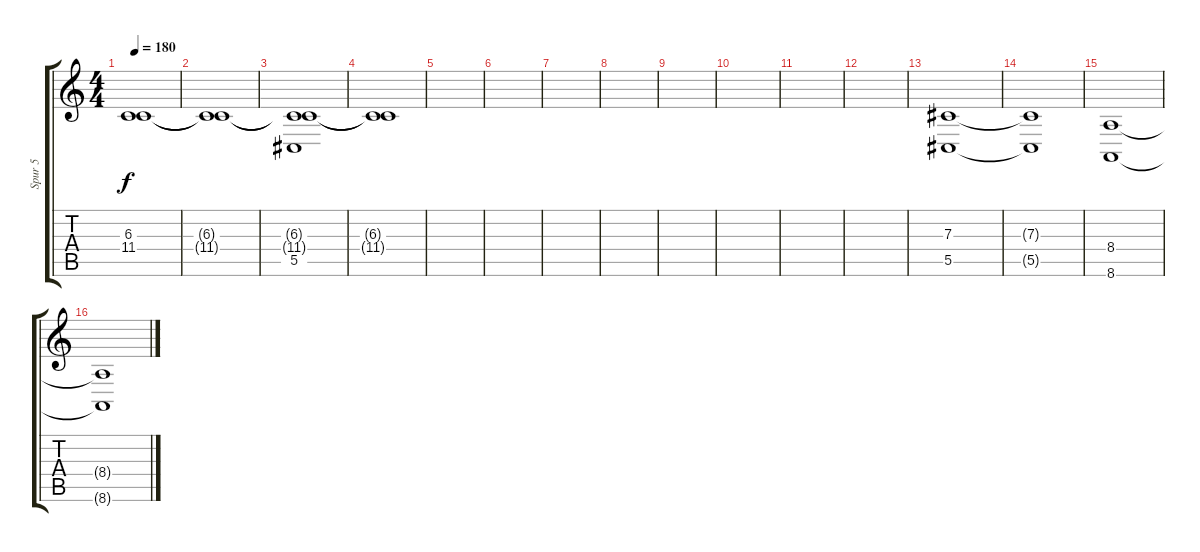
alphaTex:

\track ("Spur 5" "Spur 5") {instrument lead1square}
\staff {score tabs}
\tuning (Eb4 Bb3 Gb3 Db3 Ab2 Db2) {hide}
\ts (4 4)
\tempo 180
\clef g2
\ks c
(6.3 11.4).1{dy f} |
(6.3{t} 11.4{t}).1 |
(6.3{t} 11.4{t} 5.5{t}).1 |
(6.3{t} 11.4{t}).1 |
|
|
|
|
|
|
|
|
(7.3 5.5).1 |
(7.3{t} 5.5{t}).1 |
(8.4 8.6).1 |
(8.4{t} 8.6{t}).1
